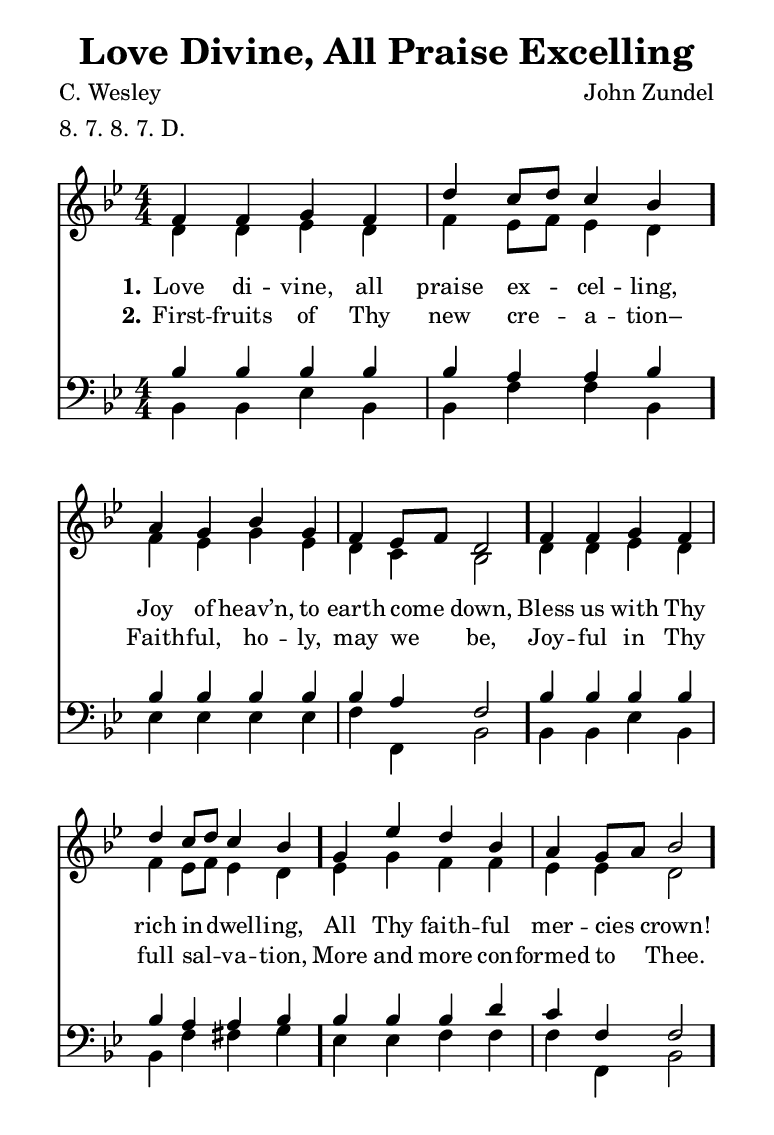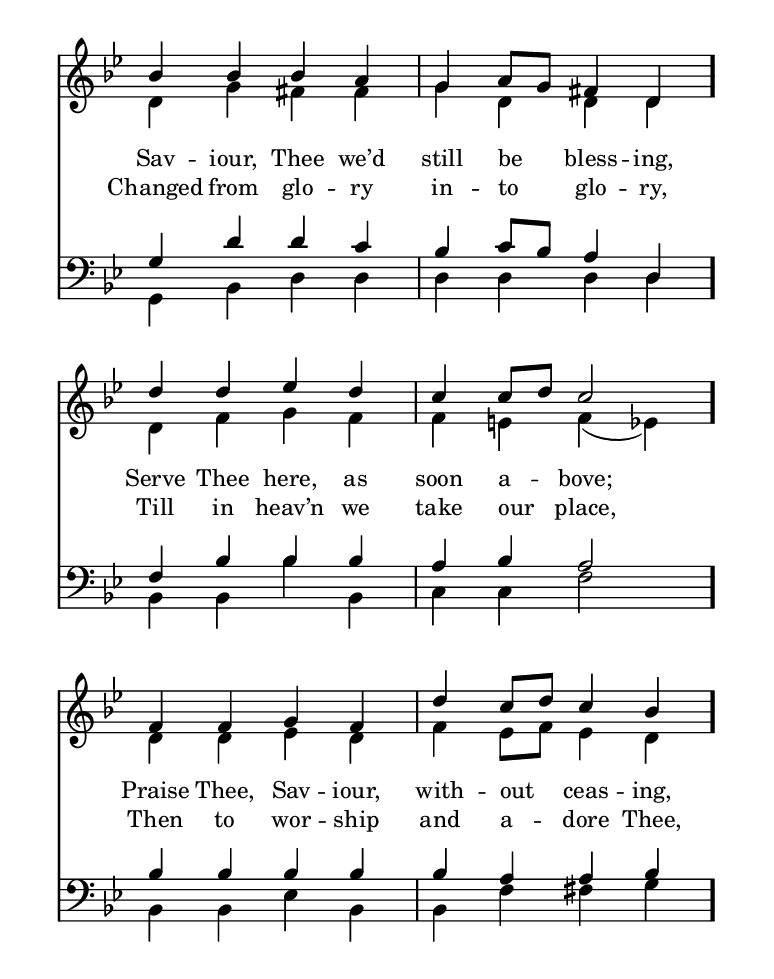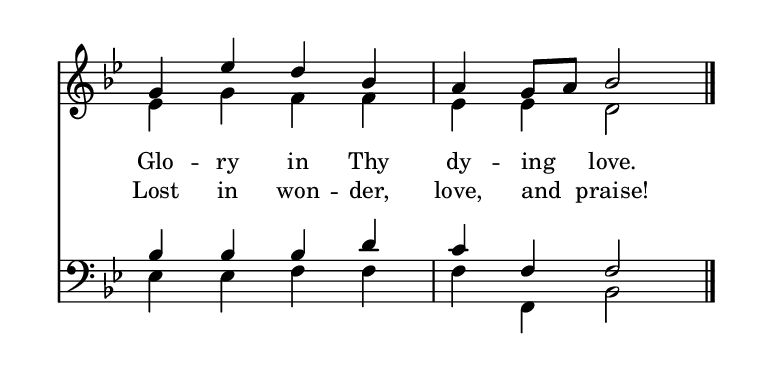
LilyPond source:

\include "common/global.ily"
\paper {
  \include "common/paper.ily"
  ragged-bottom = ##t
}

\header{
  hymnnumber = "274"
  title = "Love Divine, All Praise Excelling"
  tunename = "Zundel"
  meter = "8. 7. 8. 7. D."
  poet = "C. Wesley"
  composer = "John Zundel"
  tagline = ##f
}

global = {
  \include "common/overrides.ily"
  \override Staff.TimeSignature.style = #'numbered
  \time 4/4
  \override Score.MetronomeMark.transparent = ##t % hide all fermata changes too
  \tempo 4=80
  \key bes \major
  \autoBeamOff
}

notesSoprano = {
\global
\relative c' {

  f4 f g f | d' c8[ d] c4 bes |
  a4 g bes g | f ees8[ f] d2 |
  f4 f g f | d' c8[ d] c4 bes |
  g4 ees' d bes | a g8[ a] bes2 |

  bes4 bes bes a | g a8[ g] fis4 d |
  d'4 d ees d | c c8[ d] c2 |
  f,4 f g f | d' c8[ d] c4 bes |
  g4 ees' d bes | a g8[ a] bes2 |

  \bar "|."

}
}

notesAlto = {
\global
\relative e' {

  d4 d ees d | f ees8[ f] ees4 d |
  f ees g ees | d c bes2 |
  d4 d ees d | f ees8[ f] ees4 d |
  ees4 g f f | ees ees d2 |

  d4 g fis fis | g d d d |
  d4 f g f | f e f( ees) |
  d4 d ees d | f ees8[ f] ees4 d |
  ees4 g f f | ees ees d2 |

}
}

notesTenor = {
\global
\relative a {

  bes4 bes bes bes | bes a a bes |
  bes4 bes bes bes | bes a f2 |
  bes4 bes bes bes | bes a a bes |
  bes4 bes bes d | c f, f2 |

  g4 d' d c | bes c8[ bes] a4 d, |
  f4 bes bes bes | a bes a2 |
  bes4 bes bes bes | bes a a bes |
  bes4 bes bes d | c f, f2 |

}
}

notesBass = {
\global
\relative f, {

  bes4 bes ees bes | bes f' f bes, |
  ees4 ees ees ees | f f, bes2 |
  bes4 bes ees bes | bes f' fis g |
  ees4 ees f f | f f, bes2 |

  g4 bes d d | d d d d |
  bes4 bes bes' bes, | c c f2 |
  bes,4 bes ees bes | bes f' fis g |
  ees4 ees f f | f f, bes2 |

}
}

wordsA = \lyricmode {
\set stanza = "1."

Love di -- vine, all praise ex -- cel -- ling, \bar "."
Joy of heav’n, to earth come down, \bar "."
Bless us with Thy rich in -- dwell -- ing, \bar "."
All Thy faith -- ful mer -- cies crown! \bar "."
Sav -- iour, Thee we’d still be bless -- ing, \bar "."
Serve Thee here, as soon a -- bove; \bar "."
Praise Thee, Sav -- iour, with -- out ceas -- ing, \bar "."
Glo -- ry in Thy dy -- ing love. \bar "."

}

wordsB = \lyricmode {
\set stanza = "2."

First -- fruits of Thy new cre -- a -- tion–
Faith -- ful, ho -- ly, may we be,
Joy -- ful in Thy full sal -- va -- tion,
More and more con -- formed to Thee.
Changed from glo -- ry in -- to glo -- ry,
Till in heav’n we take our place,
Then to wor -- ship and a -- dore Thee,
Lost in won -- der, love, and praise!

}

\score {
  \context ChoirStaff <<
    \context Staff = upper <<
      \set ChoirStaff.systemStartDelimiter = #'SystemStartBar
      \context Voice  = sopranos { \voiceOne << \notesSoprano >> }
      \context Voice  = altos { \voiceTwo << \notesAlto >> }
      \context Lyrics = one   \lyricsto sopranos \wordsA
      \context Lyrics = two   \lyricsto sopranos \wordsB
    >>
    \context Staff = men <<
      \clef bass
      \context Voice  = tenors { \voiceOne << \notesTenor >> }
      \context Voice  = basses { \voiceTwo << \notesBass >> }
    >>
  >>
  \layout {
    \include "common/layout.ily"
  }
  \midi{
    \include "common/midi.ily"
  }
}

\version "2.19.49"  % necessary for upgrading to future LilyPond versions.

% vi:set et ts=2 sw=2 ai nocindent syntax=lilypond:
